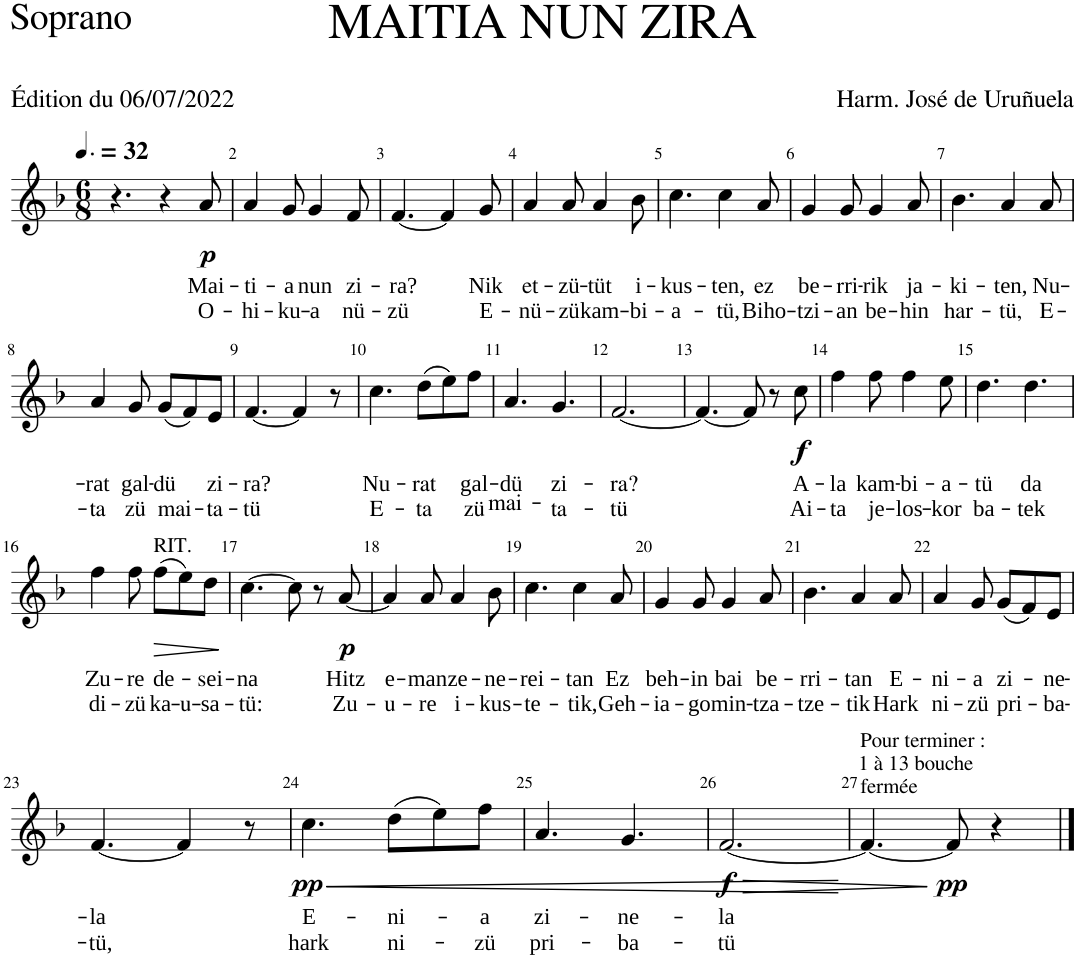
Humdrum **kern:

**kern	**text	**text	**dynam
*part1	*part1	*part1	*part1
*staff1	*staff1	*staff1	*staff1
*I"Soprano	*	*	*
*I'S.	*	*	*
*clefG2	*	*	*
*k[b-]	*	*	*
*M6/8	*	*	*
*MM48	*	*	*
=1	=1	=1	=1
4.r	.	.	.
4r	.	.	.
!	!LO:LY:b	!LO:LY:b	!LO:DY:b
8a/	Mai-	O-	p
=2	=2	=2	=2
!	!LO:LY:b	!LO:LY:b	!
4a/	-ti-	-hi-	.
!	!LO:LY:b	!LO:LY:b	!
8g/	-a	-ku-	.
!	!LO:LY:b	!LO:LY:b	!
4g/	nun	-a	.
!	!LO:LY:b	!LO:LY:b	!
8f/	z i	nü-	.
=3	=3	=3	=3
!	!LO:LY:b	!LO:LY:b	!
[4.f/	-ra?	-zü	.
4f/]	.	.	.
!	!LO:LY:b	!LO:LY:b	!
8g/	Nik	E-	.
=4	=4	=4	=4
!	!LO:LY:b	!LO:LY:b	!
4a/	e t	-nü-	.
!	!LO:LY:b	!LO:LY:b	!
8a/	-zü-	-z ü	.
!	!LO:LY:b	!LO:LY:b	!
4a/	-tüt	kam-	.
!	!LO:LY:b	!LO:LY:b	!
8b-\	i-	-bi-	.
=5	=5	=5	=5
!	!LO:LY:b	!LO:LY:b	!
4.cc\	-kus-	-a-	.
!	!LO:LY:b	!LO:LY:b	!
4cc\	-ten,	-tü,	.
!	!LO:LY:b	!LO:LY:b	!
8a/	ez	Biho-	.
=6	=6	=6	=6
!	!LO:LY:b	!LO:LY:b	!
4g/	be-	-tzi-	.
!	!LO:LY:b	!LO:LY:b	!
8g/	-r ri	-an	.
!	!LO:LY:b	!LO:LY:b	!
4g/	-rik	be-	.
!	!LO:LY:b	!LO:LY:b	!
8a/	ja-	-hin	.
=7	=7	=7	=7
!	!LO:LY:b	!LO:LY:b	!
4.b-\	-ki-	har-	.
!	!LO:LY:b	!LO:LY:b	!
4a/	-ten,	-tü,	.
!	!LO:LY:b	!LO:LY:b	!
8a/	Nu-	E-	.
!!LO:LB:g=z
=8	=8	=8	=8
!	!LO:LY:b	!LO:LY:b	!
4a/	-rat	-ta	.
!	!LO:LY:b	!LO:LY:b	!
8g/	gal-	zü	.
!	!LO:LY:b	!LO:LY:b	!
(8g/L	-dü	mai-	.
8f/)	.	.	.
!	!LO:LY:b	!LO:LY:b	!
8e/J	z i	-ta-	.
=9	=9	=9	=9
!	!LO:LY:b	!LO:LY:b	!
[4.f/	-ra?	-tü	.
4f/]	.	.	.
8r	.	.	.
=10	=10	=10	=10
!	!LO:LY:b	!LO:LY:b	!
4.cc\	Nu-	E-	.
!	!LO:LY:b	!LO:LY:b	!
(8dd\L	-rat	-ta	.
8ee\)	.	.	.
!	!LO:LY:b	!LO:LY:b	!
8ff\J	gal-	zü	.
=11	=11	=11	=11
!	!LO:LY:b	!LO:LY:b	!
4.a/	-dü	mai-	.
!	!LO:LY:b	!LO:LY:b	!
4.g/	zi-	-ta-	.
=12	=12	=12	=12
!	!LO:LY:b	!LO:LY:b	!
[2.f/	-ra?	-tü	.
=13	=13	=13	=13
4.f/_	.	.	.
8f/]	.	.	.
8r	.	.	.
!	!LO:LY:b	!LO:LY:b	!LO:DY:b
8cc\	A-	Ai-	f
=14	=14	=14	=14
!	!LO:LY:b	!LO:LY:b	!
4ff\	-la	-ta	.
!	!LO:LY:b	!LO:LY:b	!
8ff\	kam-	je-	.
!	!LO:LY:b	!LO:LY:b	!
4ff\	-bi-	-los-	.
!	!LO:LY:b	!LO:LY:b	!
8ee\	-a-	-kor	.
=15	=15	=15	=15
!	!LO:LY:b	!LO:LY:b	!
4.dd\	-tü	ba-	.
!	!LO:LY:b	!LO:LY:b	!
4.dd\	da	-tek	.
!!LO:LB:g=z
=16	=16	=16	=16
!	!LO:LY:b	!LO:LY:b	!
4ff\	Z u	di-	.
!	!LO:LY:b	!LO:LY:b	!
8ff\	-re	-z ü	.
!LO:TX:a:t=RIT.	!	!	!
!	!LO:LY:b	!LO:LY:b	!LO:HP:b
(8ff\L	de-	ka-	>
!	!	!LO:LY:b	!
8ee\)	.	-u-	.
!	!LO:LY:b	!LO:LY:b	!
8dd\J	-s ei	-sa-	.
.	.	.	]
=17	=17	=17	=17
!	!LO:LY:b	!LO:LY:b	!
[4.cc\	-na	-tü:	.
8cc\]	.	.	.
8r	.	.	.
!	!LO:LY:b	!LO:LY:b	!LO:DY:b
[8a/	Hitz	Zu-	p
=18	=18	=18	=18
!	!LO:LY:b	!LO:LY:b	!
4a/]	e-	-u-	.
!	!LO:LY:b	!LO:LY:b	!
8a/	-man	-re	.
!	!LO:LY:b	!LO:LY:b	!
4a/	ze-	i-	.
!	!LO:LY:b	!LO:LY:b	!
8b-\	-ne-	-kus-	.
=19	=19	=19	=19
!	!LO:LY:b	!LO:LY:b	!
4.cc\	-rei-	-te-	.
!	!LO:LY:b	!LO:LY:b	!
4cc\	-tan	-tik,	.
!	!LO:LY:b	!LO:LY:b	!
8a/	Ez	Geh-	.
=20	=20	=20	=20
!	!LO:LY:b	!LO:LY:b	!
4g/	beh-	-ia-	.
!	!LO:LY:b	!LO:LY:b	!
8g/	-in	-go	.
!	!LO:LY:b	!LO:LY:b	!
4g/	bai	min-	.
!	!LO:LY:b	!LO:LY:b	!
8a/	be-	-tza-	.
=21	=21	=21	=21
!	!LO:LY:b	!LO:LY:b	!
4.b-\	-rri-	-tze-	.
!	!LO:LY:b	!LO:LY:b	!
4a/	-tan	-tik	.
!	!LO:LY:b	!LO:LY:b	!
8a/	E-	Hark	.
=22	=22	=22	=22
!	!LO:LY:b	!LO:LY:b	!
4a/	-ni-	ni-	.
!	!LO:LY:b	!LO:LY:b	!
8g/	-a	-zü	.
!	!LO:LY:b	!LO:LY:b	!
(8g/L	zi-	pri-	.
8f/)	.	.	.
!	!LO:LY:b	!LO:LY:b	!
8e/J	-ne-	-ba-	.
!!LO:LB:g=z
=23	=23	=23	=23
!	!LO:LY:b	!LO:LY:b	!
[4.f/	-la	-tü,	.
4f/]	.	.	.
8r	.	.	.
=24	=24	=24	=24
!	!LO:LY:b	!LO:LY:b	!LO:HP:b
!	!	!	!LO:DY:n=1:b
4.cc\	E-	hark	< pp
!	!LO:LY:b	!LO:LY:b	!
(8dd\L	-ni-	ni-	.
8ee\)	.	.	.
!	!LO:LY:b	!LO:LY:b	!
8ff\J	-a	-z ü	.
=25	=25	=25	=25
!	!LO:LY:b	!LO:LY:b	!
4.a/	zi-	pri-	.
!	!LO:LY:b	!LO:LY:b	!
4.g/	-ne-	-ba-	.
=26	=26	=26	=26
!	!LO:LY:b	!LO:LY:b	!LO:HP:b
!	!	!	!LO:DY:n=1:b
[2.f/	-la	-tü	> f
.	.	.	[
=27	=27	=27	=27
!LO:TX:a:t=Pour terminer &colon;	!	!	!
!LO:TX:a:t=1 à 13 bouche	!	!	!
!LO:TX:a:t=fermée	!	!	!
4.f/_	.	.	.
!	!	!	!LO:DY:n=1:b
8f/]	.	.	] pp
4r	.	.	.
==	==	==	==
*-	*-	*-	*-
